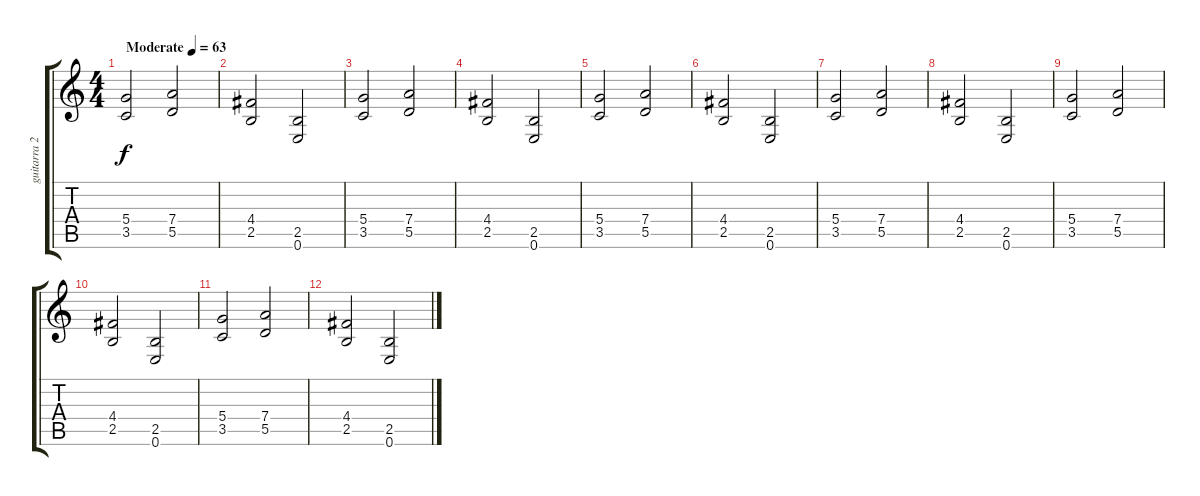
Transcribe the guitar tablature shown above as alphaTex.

\track ("guitarra 2" "guitarra 2") {instrument distortionguitar}
\staff {score tabs}
\tuning (E4 B3 G3 D3 A2 E2) {hide}
\ts (4 4)
\tempo (63 "Moderate")
\clef g2
\ks c
(5.4 3.5).2{dy f instrument distortionguitar} (7.4 5.5).2 |
(4.4 2.5).2 (2.5 0.6).2 |
(5.4 3.5).2 (7.4 5.5).2 |
(4.4 2.5).2 (2.5 0.6).2 |
(5.4 3.5).2 (7.4 5.5).2 |
(4.4 2.5).2 (2.5 0.6).2 |
(5.4 3.5).2 (7.4 5.5).2 |
(4.4 2.5).2 (2.5 0.6).2 |
(5.4 3.5).2 (7.4 5.5).2 |
(4.4 2.5).2 (2.5 0.6).2 |
(5.4 3.5).2 (7.4 5.5).2 |
(4.4 2.5).2 (2.5 0.6).2
